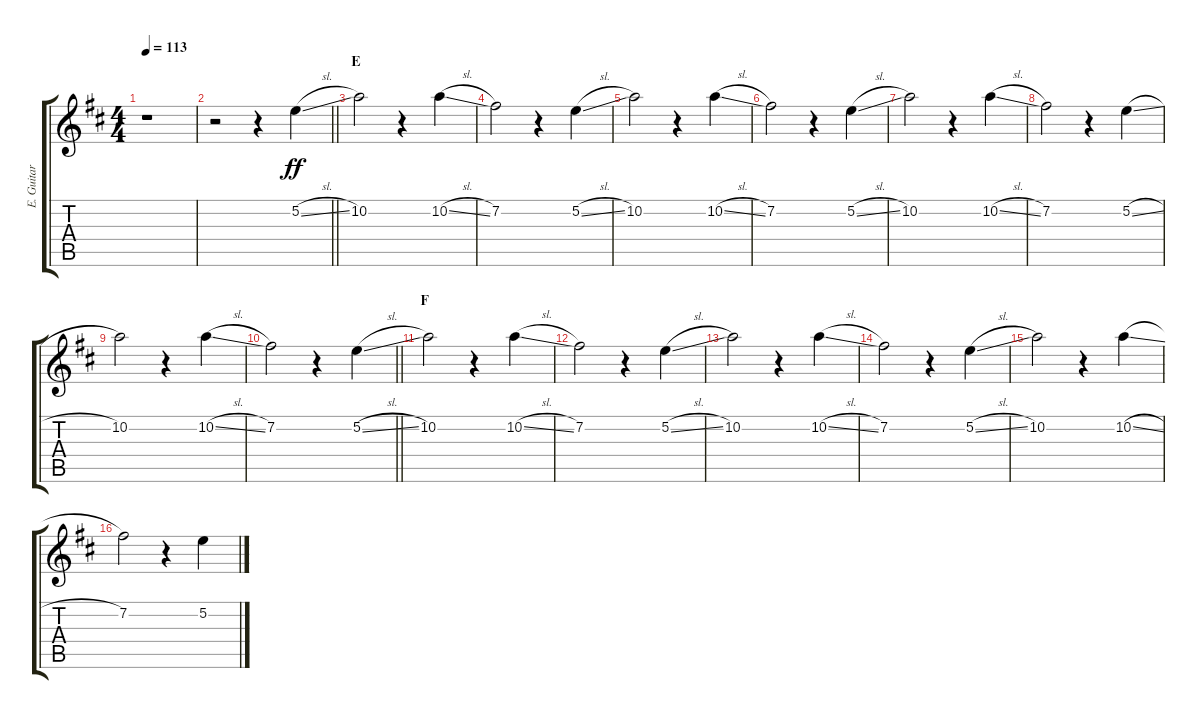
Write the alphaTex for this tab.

\track ("E. Guitar II" "E. Guitar ") {instrument electricguitarjazz}
\staff {score tabs}
\tuning (E4 B3 G3 D3 A2 E2) {hide}
\ts (4 4)
\tempo 113
\clef g2
\ks d
r.1{dy ff} |
\barLineRight lightlight
r.2 r.4 5.2{sl}.4 |
\section ("" "E")
10.2.2 r.4 10.2{sl}.4 |
7.2.2 r.4 5.2{sl}.4 |
10.2.2 r.4 10.2{sl}.4 |
7.2.2 r.4 5.2{sl}.4 |
10.2.2 r.4 10.2{sl}.4 |
7.2.2 r.4 5.2{sl}.4 |
10.2.2 r.4 10.2{sl}.4 |
\barLineRight lightlight
7.2.2 r.4 5.2{sl}.4 |
\section ("" "F")
10.2.2 r.4 10.2{sl}.4 |
7.2.2 r.4 5.2{sl}.4 |
10.2.2 r.4 10.2{sl}.4 |
7.2.2 r.4 5.2{sl}.4 |
10.2.2 r.4 10.2{sl}.4 |
7.2.2 r.4 5.2{sl}.4
